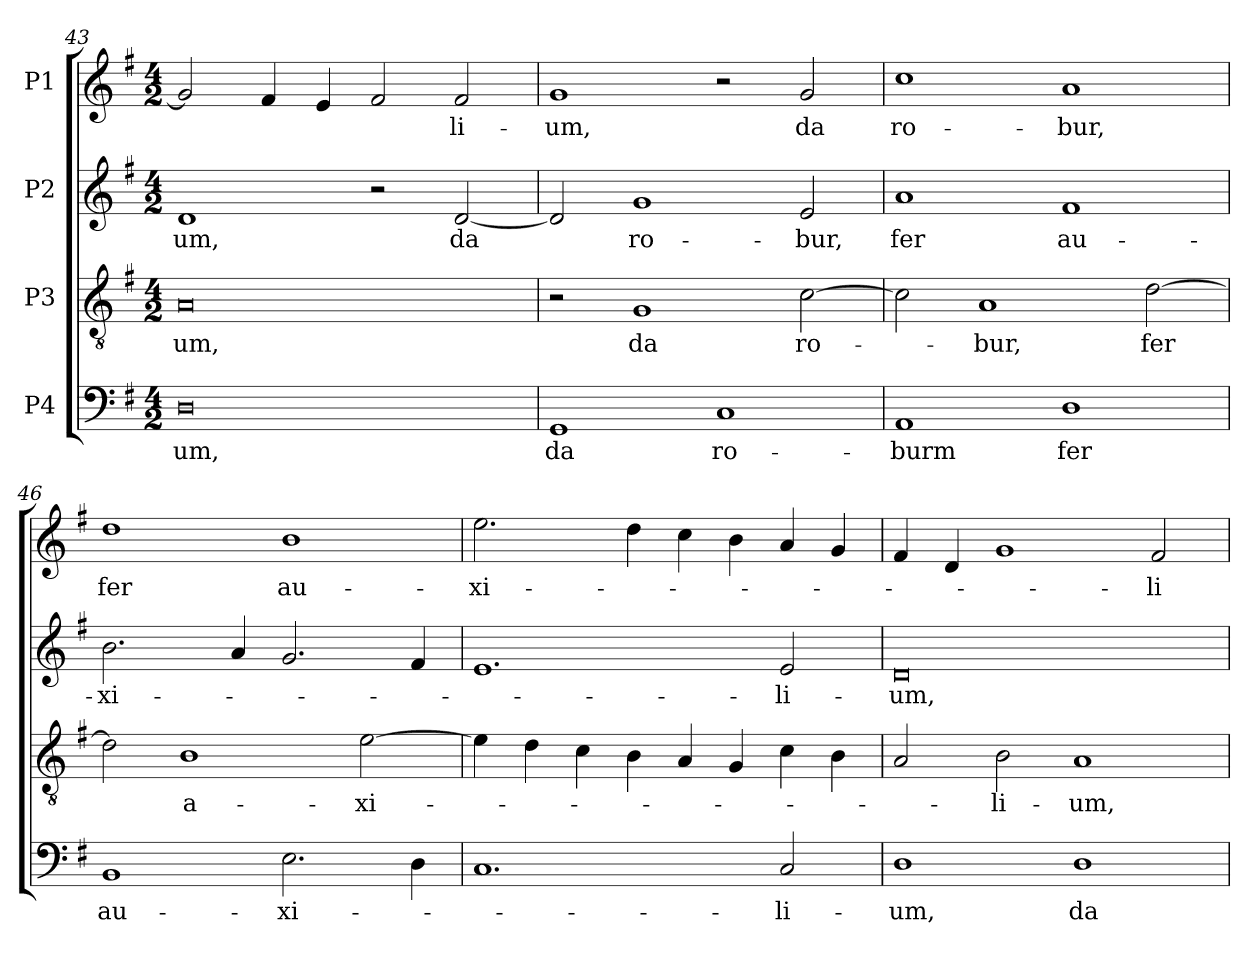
**kern	**text	**kern	**text	**kern	**text	**kern	**text
*part4	*part4	*part3	*part3	*part2	*part2	*part1	*part1
*staff4	*staff4	*staff3	*staff3	*staff2	*staff2	*staff1	*staff1
*I"P4	*	*I"P3	*	*I"P2	*	*I"P1	*
*clefF4	*	*clefGv2	*	*clefG2	*	*clefG2	*
*	*	*ITrd7c12	*	*	*	*	*
*k[f#]	*	*k[f#]	*	*k[f#]	*	*k[f#]	*
*G:	*	*G:	*	*G:	*	*G:	*
*M4/2	*	*M4/2	*	*M4/2	*	*M4/2	*
=43	=43	=43	=43	=43	=43	=43	=43
!	!LO:LY:b:color=#000000	!	!	!	!	!	!
!	!	!	!LO:LY:b:color=#000000	!	!	!	!
!	!	!	!	!	!LO:LY:b:color=#000000	!	!
0Di	-um,	0AAi	-um,	1di	-um,	2gi/]	.
.	.	.	.	.	.	4f#i/	.
.	.	.	.	.	.	4ei/	.
.	.	.	.	2r	.	2f#i/	.
!	!	!	!	!	!LO:LY:b:color=#000000	!	!
!	!	!	!	!	!	!	!LO:LY:b:color=#000000
.	.	.	.	[2di/	da	2f#i/	-li-
=44	=44	=44	=44	=44	=44	=44	=44
!	!LO:LY:b:color=#000000	!	!	!	!	!	!
!	!	!	!	!	!	!	!LO:LY:b:color=#000000
1GGi	da	2r	.	2di/]	.	1gi	-um,
!	!	!	!LO:LY:b:color=#000000	!	!	!	!
!	!	!	!	!	!LO:LY:b:color=#000000	!	!
.	.	1GGi	da	1gi	ro-	.	.
!	!LO:LY:b:color=#000000	!	!	!	!	!	!
1Ci	ro-	.	.	.	.	2r	.
!	!	!	!LO:LY:b:color=#000000	!	!	!	!
!	!	!	!	!	!LO:LY:b:color=#000000	!	!
!	!	!	!	!	!	!	!LO:LY:b:color=#000000
.	.	[2Ci\	ro-	2ei/	-bur,	2gi/	da
=45	=45	=45	=45	=45	=45	=45	=45
!	!LO:LY:b:color=#000000	!	!	!	!	!	!
!	!	!	!	!	!LO:LY:b:color=#000000	!	!
!	!	!	!	!	!	!	!LO:LY:b:color=#000000
1AAi	-burm	2Ci\]	.	1ai	fer	1cci	ro-
!	!	!	!LO:LY:b:color=#000000	!	!	!	!
.	.	1AAi	-bur,	.	.	.	.
!	!LO:LY:b:color=#000000	!	!	!	!	!	!
!	!	!	!	!	!LO:LY:b:color=#000000	!	!
!	!	!	!	!	!	!	!LO:LY:b:color=#000000
1Di	fer	.	.	1f#i	au-	1ai	-bur,
!	!	!	!LO:LY:b:color=#000000	!	!	!	!
.	.	[2Di\	fer	.	.	.	.
!!LO:PB:g=z
=46	=46	=46	=46	=46	=46	=46	=46
!	!LO:LY:b:color=#000000	!	!	!	!	!	!
!	!	!	!	!	!LO:LY:b:color=#000000	!	!
!	!	!	!	!	!	!	!LO:LY:b:color=#000000
1BBi	au-	2Di\]	.	2.bi\	-xi-	1ddi	fer
!	!	!	!LO:LY:b:color=#000000	!	!	!	!
.	.	1BBi	a-	.	.	.	.
.	.	.	.	4ai/	.	.	.
!	!LO:LY:b:color=#000000	!	!	!	!	!	!
!	!	!	!	!	!	!	!LO:LY:b:color=#000000
2.Ei\	-xi-	.	.	2.gi/	.	1bi	au-
!	!	!	!LO:LY:b:color=#000000	!	!	!	!
.	.	[2Ei\	-xi-	.	.	.	.
4Di\	.	.	.	4f#i/	.	.	.
=47	=47	=47	=47	=47	=47	=47	=47
!	!	!	!	!	!	!	!LO:LY:b:color=#000000
1.Ci	.	4Ei\]	.	1.ei	.	2.eei\	-xi-
.	.	4Di\	.	.	.	.	.
.	.	4Ci\	.	.	.	.	.
.	.	4BBi\	.	.	.	4ddi\	.
.	.	4AAi/	.	.	.	4cci\	.
.	.	4GGi/	.	.	.	4bi\	.
!	!LO:LY:b:color=#000000	!	!	!	!	!	!
!	!	!	!	!	!LO:LY:b:color=#000000	!	!
2Ci/	-li-	4Ci\	.	2ei/	-li-	4ai/	.
.	.	4BBi\	.	.	.	4gi/	.
=48	=48	=48	=48	=48	=48	=48	=48
!	!LO:LY:b:color=#000000	!	!	!	!	!	!
!	!	!	!	!	!LO:LY:b:color=#000000	!	!
1Di	-um,	2AAi/	.	0di	-um,	4f#i/	.
.	.	.	.	.	.	4di/	.
!	!	!	!LO:LY:b:color=#000000	!	!	!	!
.	.	2BBi\	-li-	.	.	1gi	.
!	!LO:LY:b:color=#000000	!	!	!	!	!	!
!	!	!	!LO:LY:b:color=#000000	!	!	!	!
1Di	da	1AAi	-um,	.	.	.	.
!	!	!	!	!	!	!	!LO:LY:b:color=#000000
.	.	.	.	.	.	2f#i/	-li-
=	=	=	=	=	=	=	=
*-	*-	*-	*-	*-	*-	*-	*-
